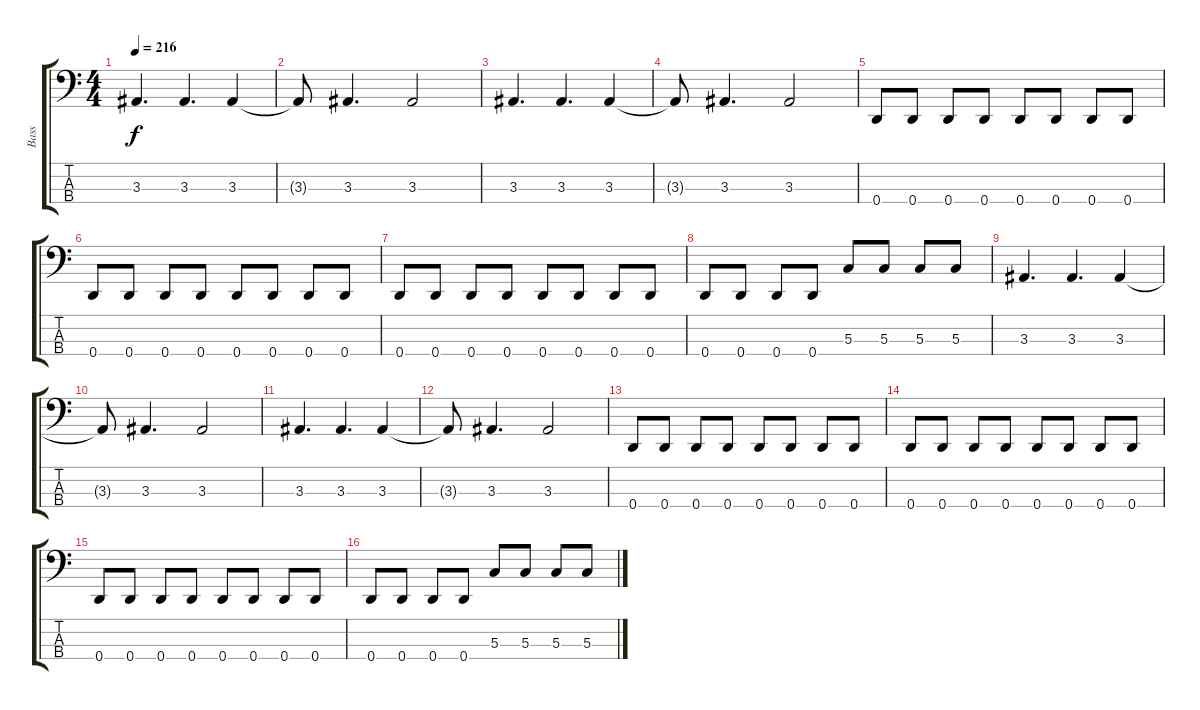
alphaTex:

\track ("Bass" "Bass") {instrument electricbasspick}
\staff {score tabs}
\tuning (F2 C2 G1 D1) {hide}
\ts (4 4)
\tempo 216
\clef f4
\ks c
3.3.4{d dy f} 3.3.4{d} 3.3.4 |
3.3{t}.8 3.3.4{d} 3.3.2 |
3.3.4{d} 3.3.4{d} 3.3.4 |
3.3{t}.8 3.3.4{d} 3.3.2 |
0.4.8 0.4.8 0.4.8 0.4.8 0.4.8 0.4.8 0.4.8 0.4.8 |
0.4.8 0.4.8 0.4.8 0.4.8 0.4.8 0.4.8 0.4.8 0.4.8 |
0.4.8 0.4.8 0.4.8 0.4.8 0.4.8 0.4.8 0.4.8 0.4.8 |
0.4.8 0.4.8 0.4.8 0.4.8 5.3.8 5.3.8 5.3.8 5.3.8 |
3.3.4{d} 3.3.4{d} 3.3.4 |
3.3{t}.8 3.3.4{d} 3.3.2 |
3.3.4{d} 3.3.4{d} 3.3.4 |
3.3{t}.8 3.3.4{d} 3.3.2 |
0.4.8 0.4.8 0.4.8 0.4.8 0.4.8 0.4.8 0.4.8 0.4.8 |
0.4.8 0.4.8 0.4.8 0.4.8 0.4.8 0.4.8 0.4.8 0.4.8 |
0.4.8 0.4.8 0.4.8 0.4.8 0.4.8 0.4.8 0.4.8 0.4.8 |
0.4.8 0.4.8 0.4.8 0.4.8 5.3.8 5.3.8 5.3.8 5.3.8
